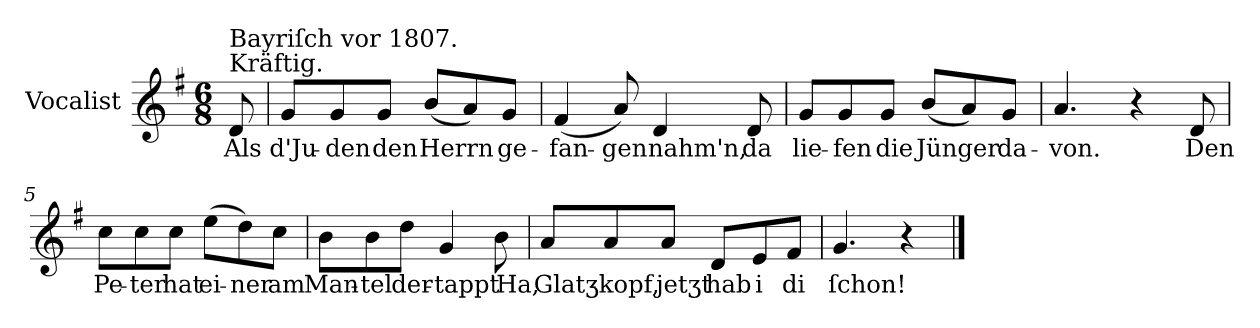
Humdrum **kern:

**kern	**text
*part1	*part1
*staff1	*staff1
*I"Vocalist	*
*k[f#]	*
*G:	*
*M6/8	*
=	=
!LO:TX:a:t=Kräftig.	!
!LO:TX:a:t=Bayriſch vor 1807.	!
8d	Als
=1	=1
8gL	d'Ju-
8g	-den
8gJ	den
(8b/L	Herrn
8a)	.
8gJ	ge-
=2	=2
(4f#	-fan-
8a)	-gen
4d	nahm'n,
8d	da
=3	=3
8gL	lie-
8g	-fen
8gJ	die
(8b/L	Jünger
8a)	.
8gJ	da-
=4	=4
4.a	-von.
4r	.
8d	Den
=5	=5
8ccL	Pe-
8cc	-ter
8ccJ	hat
(8eeL	ei-
8dd)	-ner
8ccJ	am
=6	=6
8bL	Man-
8b	-tel
8ddJ	der-
4g	-tappt
8b	'Ha,
=7	=7
8aL	Glatʒ-
8a	-kopf,
8aJ	jetʒt
8dL	hab
8e	i
8f#J	di
=8	=8
4.g	ſchon!
4r	.
==	==
*-	*-
